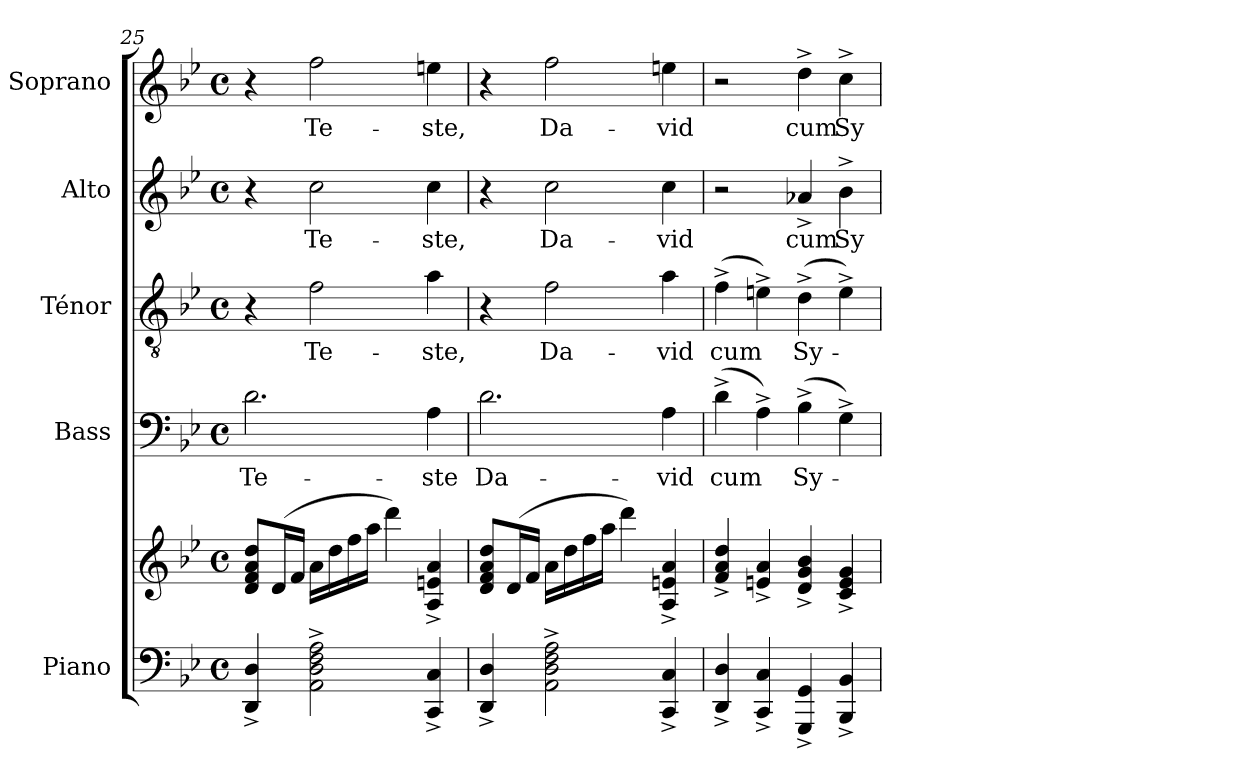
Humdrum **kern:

**kern	**kern	**kern	**text	**kern	**text	**kern	**text	**kern	**text
*part5	*part5	*part4	*part4	*part3	*part3	*part2	*part2	*part1	*part1
*staff6	*staff5	*staff4	*staff4	*staff3	*staff3	*staff2	*staff2	*staff1	*staff1
*I"Piano	*	*I"Bass	*	*I"Ténor	*	*I"Alto	*	*I"Soprano	*
*I'Pno.	*	*I'B.	*	*I'T.	*	*I'A.	*	*I'S.	*
*clefF4	*clefG2	*clefF4	*	*clefGv2	*	*clefG2	*	*clefG2	*
*	*	*	*	*	*	*ITrd2c3	*	*	*
*k[b-e-]	*k[b-e-]	*k[b-e-]	*	*k[b-e-]	*	*k[f#]	*	*k[b-e-]	*
*M4/4	*M4/4	*M4/4	*	*M4/4	*	*M4/4	*	*M4/4	*
*met(c)	*met(c)	*met(c)	*	*met(c)	*	*met(c)	*	*met(c)	*
=25	=25	=25	=25	=25	=25	=25	=25	=25	=25
4DD/^ 4D/^	8d/ 8f/ 8a/ 8dd/L	2.d\	Te-	4r	.	4r	.	4r	.
.	(16d/L	.	.	.	.	.	.	.	.
.	16f/JJ	.	.	.	.	.	.	.	.
2AA\^ 2D\^ 2F\^ 2A\^	16a\LL	.	.	2f\	Te-	2ai\	Te-	2ff\	Te-
.	16dd\	.	.	.	.	.	.	.	.
.	16ff\	.	.	.	.	.	.	.	.
.	16aa\JJ	.	.	.	.	.	.	.	.
.	4ddd\)	.	.	.	.	.	.	.	.
4CC/^ 4C/^	4A/^ 4en/^ 4a/^	4A\	-ste	4a\	-ste,	4ai\	-ste,	4een\	-ste,
!!LO:PB:g=z
=26	=26	=26	=26	=26	=26	=26	=26	=26	=26
4DD/^ 4D/^	8d/ 8f/ 8a/ 8dd/L	2.d\	Da-	4r	.	4r	.	4r	.
.	(16d/L	.	.	.	.	.	.	.	.
.	16f/JJ	.	.	.	.	.	.	.	.
2AA\^ 2D\^ 2F\^ 2A\^	16a\LL	.	.	2f\	Da-	2ai\	Da-	2ff\	Da-
.	16dd\	.	.	.	.	.	.	.	.
.	16ff\	.	.	.	.	.	.	.	.
.	16aa\JJ	.	.	.	.	.	.	.	.
.	4ddd\)	.	.	.	.	.	.	.	.
4CC/^ 4C/^	4A/^ 4en/^ 4a/^	4A\	-vid	4a\	-vid	4ai\	-vid	4een\	-vid
=27	=27	=27	=27	=27	=27	=27	=27	=27	=27
4DD/^ 4D/^	4f/^ 4a/^ 4dd/^	(4d^\	cum	(4f^\	cum	2r	.	2r	.
4CC/^ 4C/^	4en/^ 4a/^	4A^\)	.	4en^\)	.	.	.	.	.
4GGG/^ 4GG/^	4d/^ 4g/^ 4b-/^	(4B-^\	Sy-	(4d^\	Sy-	4fn^i/	cum	4dd^\	cum
4BBB-/^ 4BB-/^	4c/^ 4e/^ 4g/^	4G^\)	.	4e^\)	.	4g^i\	Sy-	4cc^\	Sy-
=	=	=	=	=	=	=	=	=	=
*-	*-	*-	*-	*-	*-	*-	*-	*-	*-
